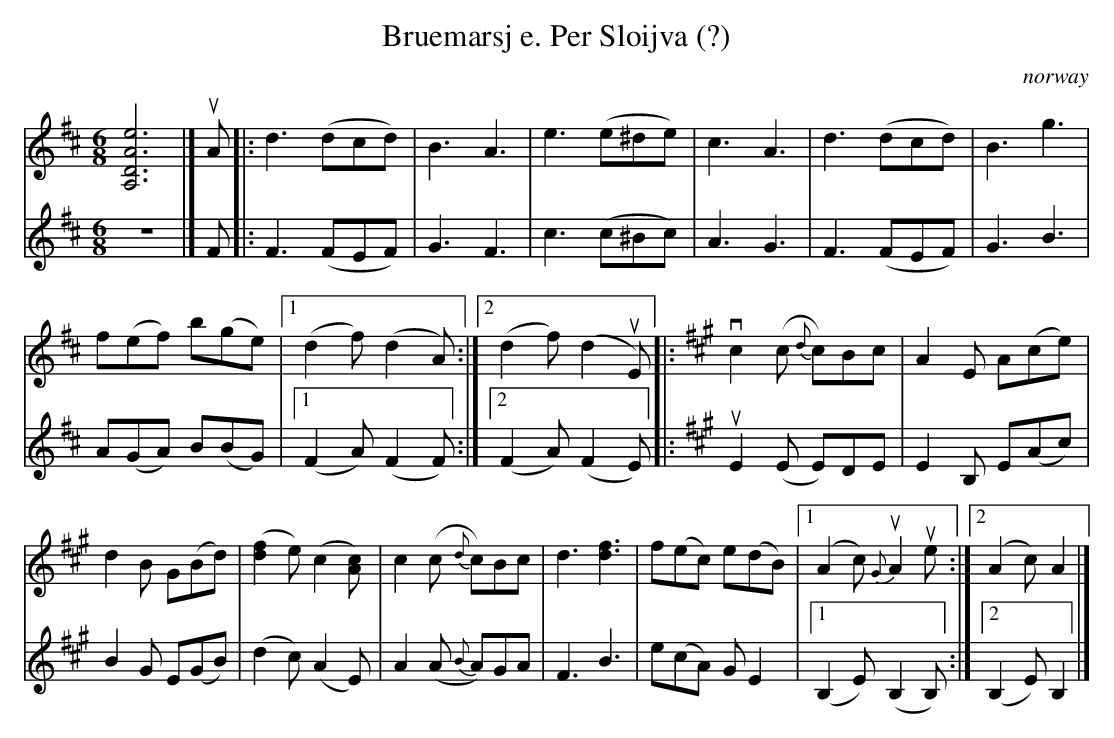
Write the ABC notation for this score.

X:1
T:Bruemarsj e. Per Sloijva (?)
O:norway
M:6/8
K:D
V:1
[A,6D6A6e6]|]\
uA|:\
d3 (dcd) | B3 A3 | e3 (e^de) | c3 A3 |\
d3 (dcd) | B3 g3 |
f(ef) b(ge) |1 (d2f) (d2A) :|2 (d2f) (d2uE) \
K:A
|: vc2(c {d}c)Bc | A2E A(ce) |
d2B G(Bd) | ([f2d2]e) (c2[Ac]) | \
c2(c {d}c)Bc | d3 [f3d3] | f(ec) e(dB) |1 (A2c) {G}uA2ue :|2 (A2c) A2|]
V:2
z6|] \
F|:\
F3 (FEF) | G3 F3 | c3 (c^Bc) | A3 G3|\
F3 (FEF) | G3 B3 | A(GA) B(BG) |1 (F2A) (F2F) :|2 (F2A) (F2E) \
K:A
|: uE2(E E)DE| E2B, E(Ac) | B2G E(GB) | (d2c) (A2E) |\
A2(A {B}A)GA | F3 B3 | e(cA) GE2 |1 (B,2E) (B,2B,) :|2 (B,2E) B,2 |]
